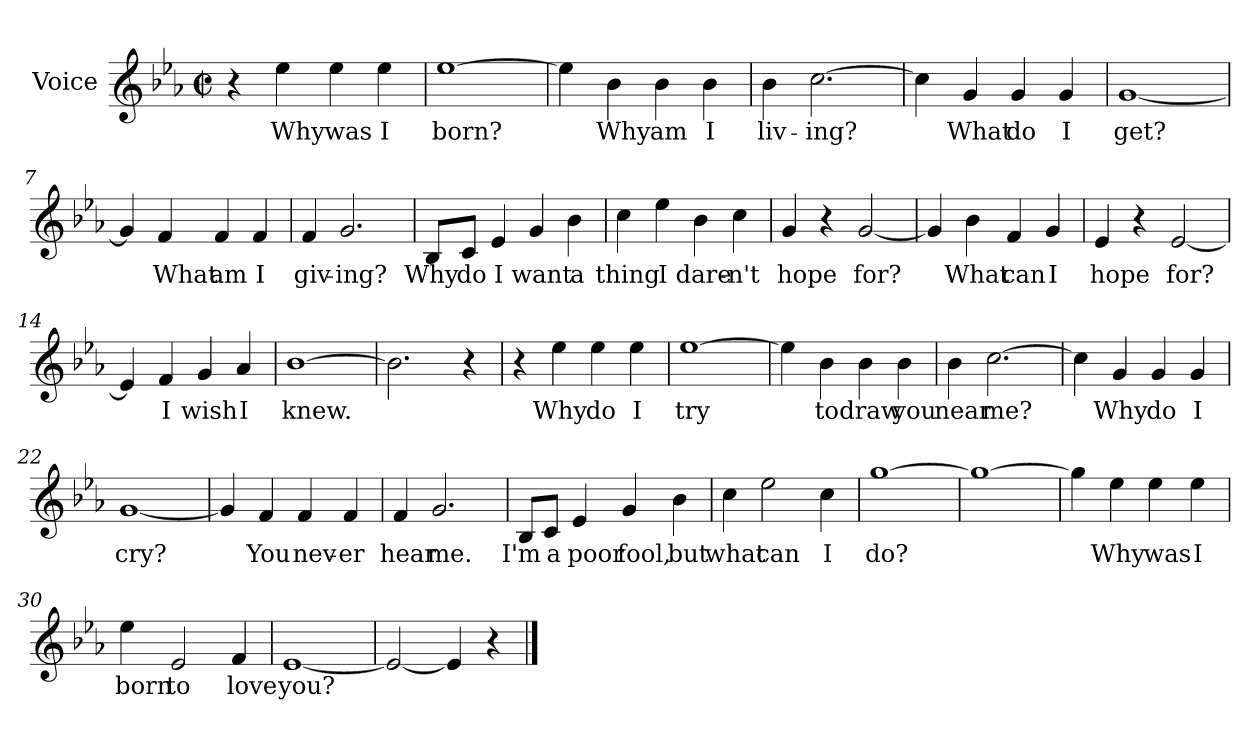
**kern	**text
*part1	*part1
*staff1	*staff1
*I"Voice	*
*I'Vo.	*
*clefG2	*
*k[b-e-a-]	*
*E-:	*
*M2/2	*
*met(c|)	*
=1	=1
4r	.
4ee-\	Why
4ee-\	was
4ee-\	I
=2	=2
[1ee-	born?
=3	=3
4ee-\]	.
4b-\	Why
4b-\	am
4b-\	I
=4	=4
4b-\	liv-
[2.cc\	-ing?
=5	=5
4cc\]	.
4g/	What
4g/	do
4g/	I
!!LO:LB:g=z
=6	=6
[1g	get?
=7	=7
4g/]	.
4f/	What
4f/	am
4f/	I
=8	=8
4f/	giv-
2.g/	-ing?
=9	=9
8B-/L	Why
8c/J	do
4e-/	I
4g/	want
4b-\	a
=10	=10
4cc\	thing
4ee-\	I
4b-\	dare-
4cc\	-n't
!!LO:LB:g=z
=11	=11
4g/	hope
4r	.
[2g/	-for?
=12	=12
4g/]	.
4b-\	What
4f/	can
4g/	I
=13	=13
4e-/	hope
4r	.
[2e-/	for?
=14	=14
4e-/]	.
4f/	I
4g/	wish
4a-/	I
=15	=15
[1b-	knew.
!!LO:LB:g=z
=16	=16
2.b-\]	.
4r	.
=17	=17
4r	.
4ee-\	Why
4ee-\	do
4ee-\	I
=18	=18
[1ee-	try
=19	=19
4ee-\]	.
4b-\	to
4b-\	draw
4b-\	you
=20	=20
4b-\	near
[2.cc\	me?
=21	=21
4cc\]	.
4g/	Why
4g/	do
4g/	I
!!LO:LB:g=z
=22	=22
[1g	cry?
=23	=23
4g/]	.
4f/	You
4f/	nev-
4f/	-er
=24	=24
4f/	hear
2.g/	me.
=25	=25
8B-/L	I'm
8c/J	a
4e-/	poor
4g/	fool,
4b-\	but
=26	=26
4cc\	what
2ee-\	can
4cc\	I
=27	=27
[1gg	do?
!!LO:LB:g=z
=28	=28
1gg_	.
=29	=29
4gg\]	.
4ee-\	Why
4ee-\	was
4ee-\	I
=30	=30
4ee-\	born
2e-/	to
4f/	love
=31	=31
[1e-	you?
=32	=32
2e-/_	.
4e-/]	.
4r	.
==	==
*-	*-
